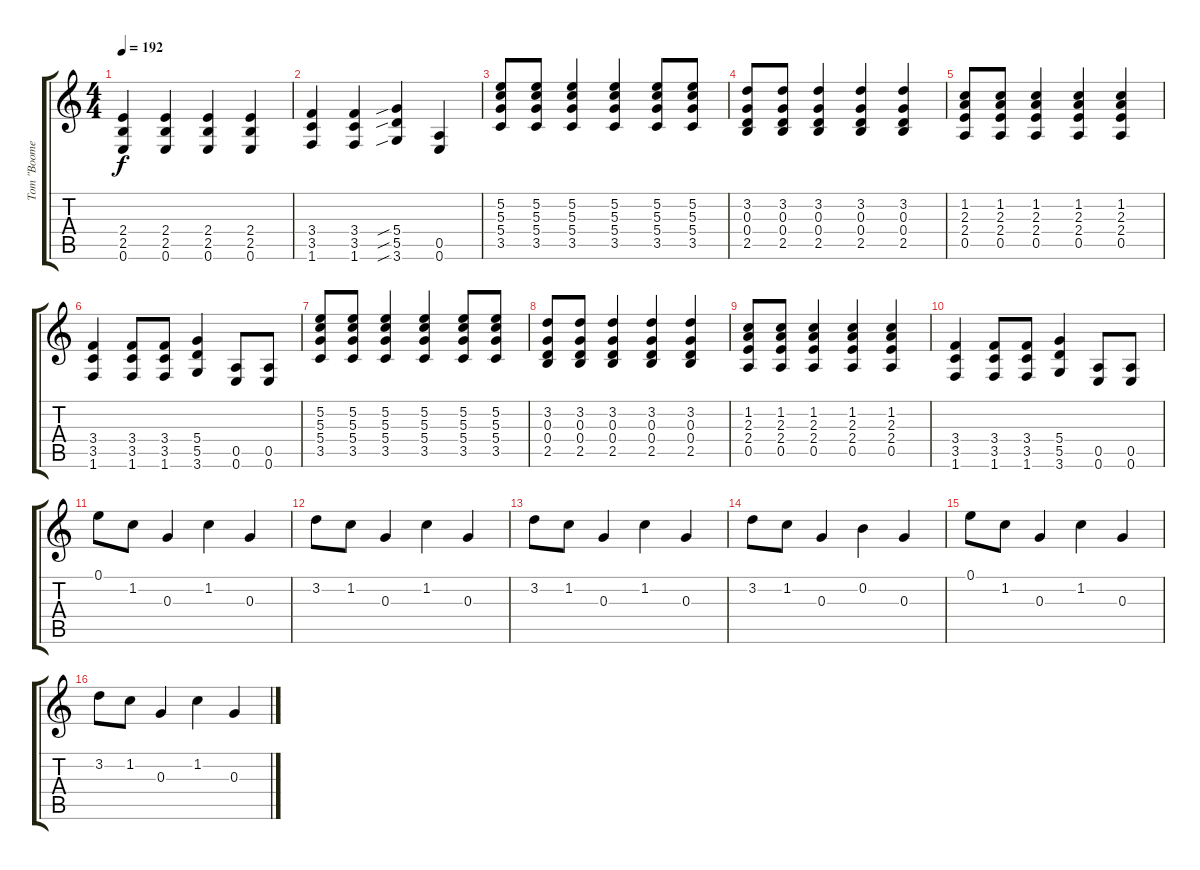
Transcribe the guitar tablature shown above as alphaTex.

\track ("Tom \"Boomer\" Delonge" "Tom \"Boome") {instrument distortionguitar}
\staff {score tabs}
\tuning (E4 B3 G3 D3 A2 E2) {hide}
\ts (4 4)
\tempo 192
\clef g2
\ks c
(2.4 2.5 0.6).4{dy f} (2.4 2.5 0.6).4 (2.4 2.5 0.6).4 (2.4 2.5 0.6).4 |
(3.4 3.5 1.6).4 (3.4 3.5 1.6).4 (5.4{sib} 5.5{sib} 3.6{sib}).4 (0.5 0.6).4 |
(5.2 5.3 5.4 3.5).8 (5.2 5.3 5.4 3.5).8 (5.2 5.3 5.4 3.5).4 (5.2 5.3 5.4 3.5).4 (5.2 5.3 5.4 3.5).8 (5.2 5.3 5.4 3.5).8 |
(3.2 0.3 0.4 2.5).8 (3.2 0.3 0.4 2.5).8 (3.2 0.3 0.4 2.5).4 (3.2 0.3 0.4 2.5).4 (3.2 0.3 0.4 2.5).4 |
(1.2 2.3 2.4 0.5).8 (1.2 2.3 2.4 0.5).8 (1.2 2.3 2.4 0.5).4 (1.2 2.3 2.4 0.5).4 (1.2 2.3 2.4 0.5).4 |
(3.4 3.5 1.6).4 (3.4 3.5 1.6).8 (3.4 3.5 1.6).8 (5.4 5.5 3.6).4 (0.5 0.6).8 (0.5 0.6).8 |
(5.2 5.3 5.4 3.5).8 (5.2 5.3 5.4 3.5).8 (5.2 5.3 5.4 3.5).4 (5.2 5.3 5.4 3.5).4 (5.2 5.3 5.4 3.5).8 (5.2 5.3 5.4 3.5).8 |
(3.2 0.3 0.4 2.5).8 (3.2 0.3 0.4 2.5).8 (3.2 0.3 0.4 2.5).4 (3.2 0.3 0.4 2.5).4 (3.2 0.3 0.4 2.5).4 |
(1.2 2.3 2.4 0.5).8 (1.2 2.3 2.4 0.5).8 (1.2 2.3 2.4 0.5).4 (1.2 2.3 2.4 0.5).4 (1.2 2.3 2.4 0.5).4 |
(3.4 3.5 1.6).4 (3.4 3.5 1.6).8 (3.4 3.5 1.6).8 (5.4 5.5 3.6).4 (0.5 0.6).8 (0.5 0.6).8 |
0.1.8 1.2.8 0.3.4 1.2.4 0.3.4 |
3.2.8 1.2.8 0.3.4 1.2.4 0.3.4 |
3.2.8 1.2.8 0.3.4 1.2.4 0.3.4 |
3.2.8 1.2.8 0.3.4 0.2.4 0.3.4 |
0.1.8 1.2.8 0.3.4 1.2.4 0.3.4 |
3.2.8 1.2.8 0.3.4 1.2.4 0.3.4
